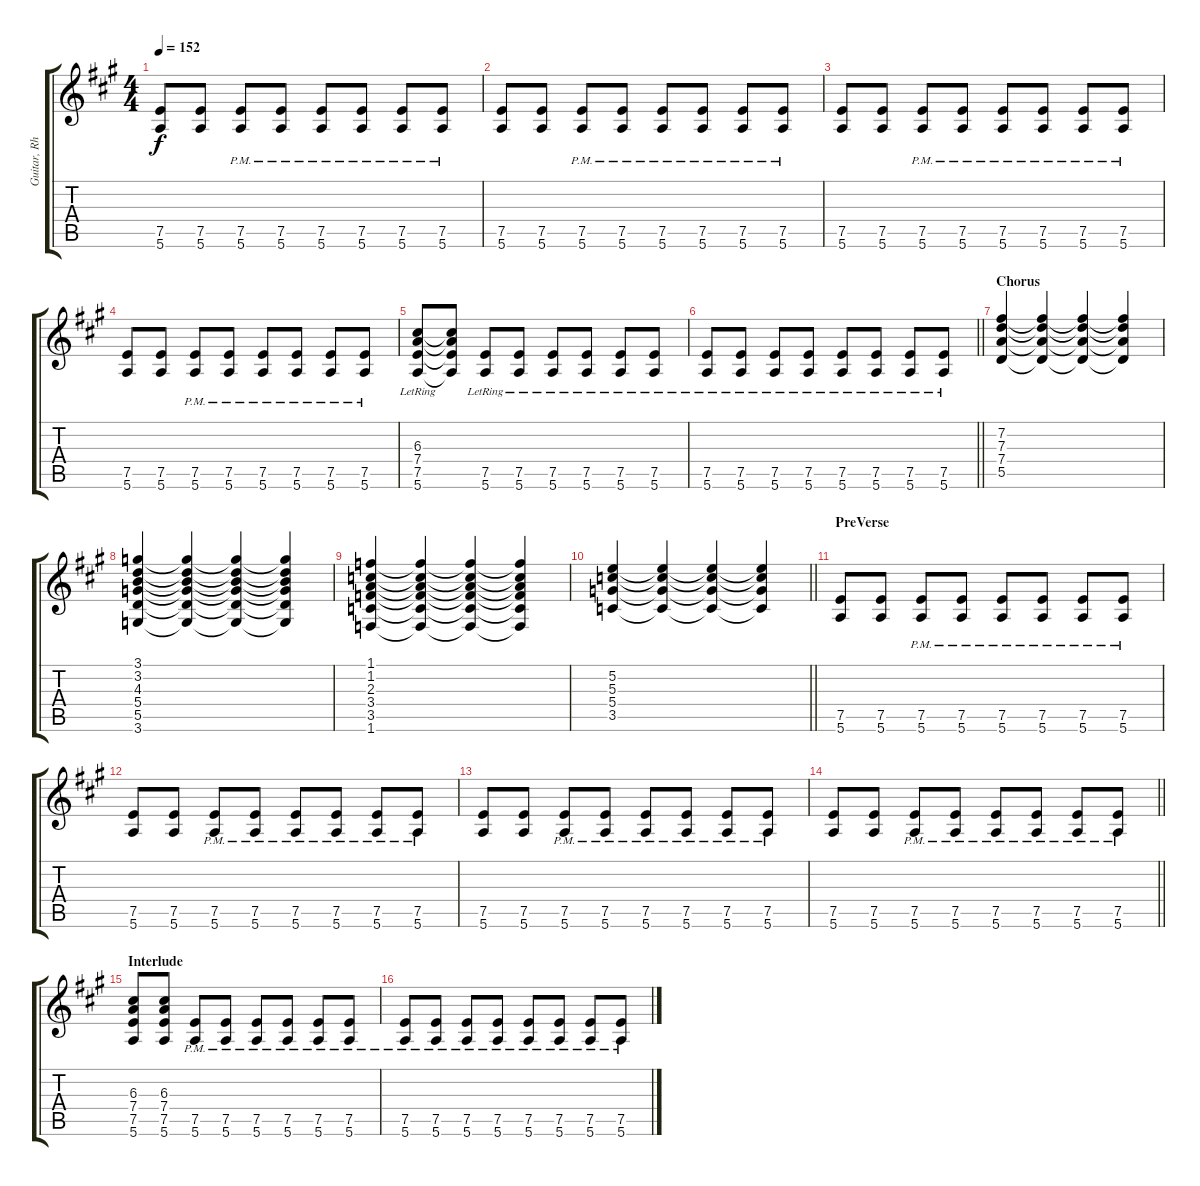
\track ("Guitar, Rhythm" "Guitar, Rh") {instrument overdrivenguitar}
\staff {score tabs}
\tuning (E4 B3 G3 D3 A2 E2) {hide}
\ts (4 4)
\tempo 152
\clef g2
\ks a
(7.5 5.6).8{dy f} (7.5 5.6).8 (7.5{pm} 5.6{pm}).8 (7.5{pm} 5.6{pm}).8 (7.5{pm} 5.6{pm}).8 (7.5{pm} 5.6{pm}).8 (7.5{pm} 5.6{pm}).8 (7.5{pm} 5.6{pm}).8 |
(7.5 5.6).8 (7.5 5.6).8 (7.5{pm} 5.6{pm}).8 (7.5{pm} 5.6{pm}).8 (7.5{pm} 5.6{pm}).8 (7.5{pm} 5.6{pm}).8 (7.5{pm} 5.6{pm}).8 (7.5{pm} 5.6{pm}).8 |
(7.5 5.6).8 (7.5 5.6).8 (7.5{pm} 5.6{pm}).8 (7.5{pm} 5.6{pm}).8 (7.5{pm} 5.6{pm}).8 (7.5{pm} 5.6{pm}).8 (7.5{pm} 5.6{pm}).8 (7.5{pm} 5.6{pm}).8 |
(7.5 5.6).8 (7.5 5.6).8 (7.5{pm} 5.6{pm}).8 (7.5{pm} 5.6{pm}).8 (7.5{pm} 5.6{pm}).8 (7.5{pm} 5.6{pm}).8 (7.5{pm} 5.6{pm}).8 (7.5{pm} 5.6{pm}).8 |
(6.3{lr} 7.4{lr} 7.5{lr} 5.6{lr}).8 (6.3{t} 7.4{t} 7.5{t} 5.6{t}).8 (7.5{lr} 5.6{lr}).8 (7.5{lr} 5.6{lr}).8 (7.5{lr} 5.6{lr}).8 (7.5{lr} 5.6{lr}).8 (7.5{lr} 5.6{lr}).8 (7.5{lr} 5.6{lr}).8 |
\barLineRight lightlight
(7.5{lr} 5.6{lr}).8 (7.5{lr} 5.6{lr}).8 (7.5{lr} 5.6{lr}).8 (7.5{lr} 5.6{lr}).8 (7.5{lr} 5.6{lr}).8 (7.5{lr} 5.6{lr}).8 (7.5{lr} 5.6{lr}).8 (7.5{lr} 5.6{lr}).8 |
\section ("" "Chorus")
(7.2 7.3 7.4 5.5).4 (7.2{t} 7.3{t} 7.4{t} 5.5{t}).4 (7.2{t} 7.3{t} 7.4{t} 5.5{t}).4 (7.2{t} 7.3{t} 7.4{t} 5.5{t}).4 |
(3.1 3.2 4.3 5.4 5.5 3.6).4 (3.1{t} 3.2{t} 4.3{t} 5.4{t} 5.5{t} 3.6{t}).4 (3.1{t} 3.2{t} 4.3{t} 5.4{t} 5.5{t} 3.6{t}).4 (3.1{t} 3.2{t} 4.3{t} 5.4{t} 5.5{t} 3.6{t}).4 |
(1.1 1.2 2.3 3.4 3.5 1.6).4 (1.1{t} 1.2{t} 2.3{t} 3.4{t} 3.5{t} 1.6{t}).4 (1.1{t} 1.2{t} 2.3{t} 3.4{t} 3.5{t} 1.6{t}).4 (1.1{t} 1.2{t} 2.3{t} 3.4{t} 3.5{t} 1.6{t}).4 |
\barLineRight lightlight
(5.2 5.3 5.4 3.5).4 (5.2{t} 5.3{t} 5.4{t} 3.5{t}).4 (5.2{t} 5.3{t} 5.4{t} 3.5{t}).4 (5.2{t} 5.3{t} 5.4{t} 3.5{t}).4 |
\section ("" "PreVerse")
(7.5 5.6).8 (7.5 5.6).8 (7.5{pm} 5.6{pm}).8 (7.5{pm} 5.6{pm}).8 (7.5{pm} 5.6{pm}).8 (7.5{pm} 5.6{pm}).8 (7.5{pm} 5.6{pm}).8 (7.5{pm} 5.6{pm}).8 |
(7.5 5.6).8 (7.5 5.6).8 (7.5{pm} 5.6{pm}).8 (7.5{pm} 5.6{pm}).8 (7.5{pm} 5.6{pm}).8 (7.5{pm} 5.6{pm}).8 (7.5{pm} 5.6{pm}).8 (7.5{pm} 5.6{pm}).8 |
(7.5 5.6).8 (7.5 5.6).8 (7.5{pm} 5.6{pm}).8 (7.5{pm} 5.6{pm}).8 (7.5{pm} 5.6{pm}).8 (7.5{pm} 5.6{pm}).8 (7.5{pm} 5.6{pm}).8 (7.5{pm} 5.6{pm}).8 |
\barLineRight lightlight
(7.5 5.6).8 (7.5 5.6).8 (7.5{pm} 5.6{pm}).8 (7.5{pm} 5.6{pm}).8 (7.5{pm} 5.6{pm}).8 (7.5{pm} 5.6{pm}).8 (7.5{pm} 5.6{pm}).8 (7.5{pm} 5.6{pm}).8 |
\section ("" "Interlude")
(6.3 7.4 7.5 5.6).8 (6.3 7.4 7.5 5.6).8 (7.5{pm} 5.6{pm}).8 (7.5{pm} 5.6{pm}).8 (7.5{pm} 5.6{pm}).8 (7.5{pm} 5.6{pm}).8 (7.5{pm} 5.6{pm}).8 (7.5{pm} 5.6{pm}).8 |
(7.5{pm} 5.6{pm}).8 (7.5{pm} 5.6{pm}).8 (7.5{pm} 5.6{pm}).8 (7.5{pm} 5.6{pm}).8 (7.5{pm} 5.6{pm}).8 (7.5{pm} 5.6{pm}).8 (7.5{pm} 5.6{pm}).8 (7.5{pm} 5.6{pm}).8
